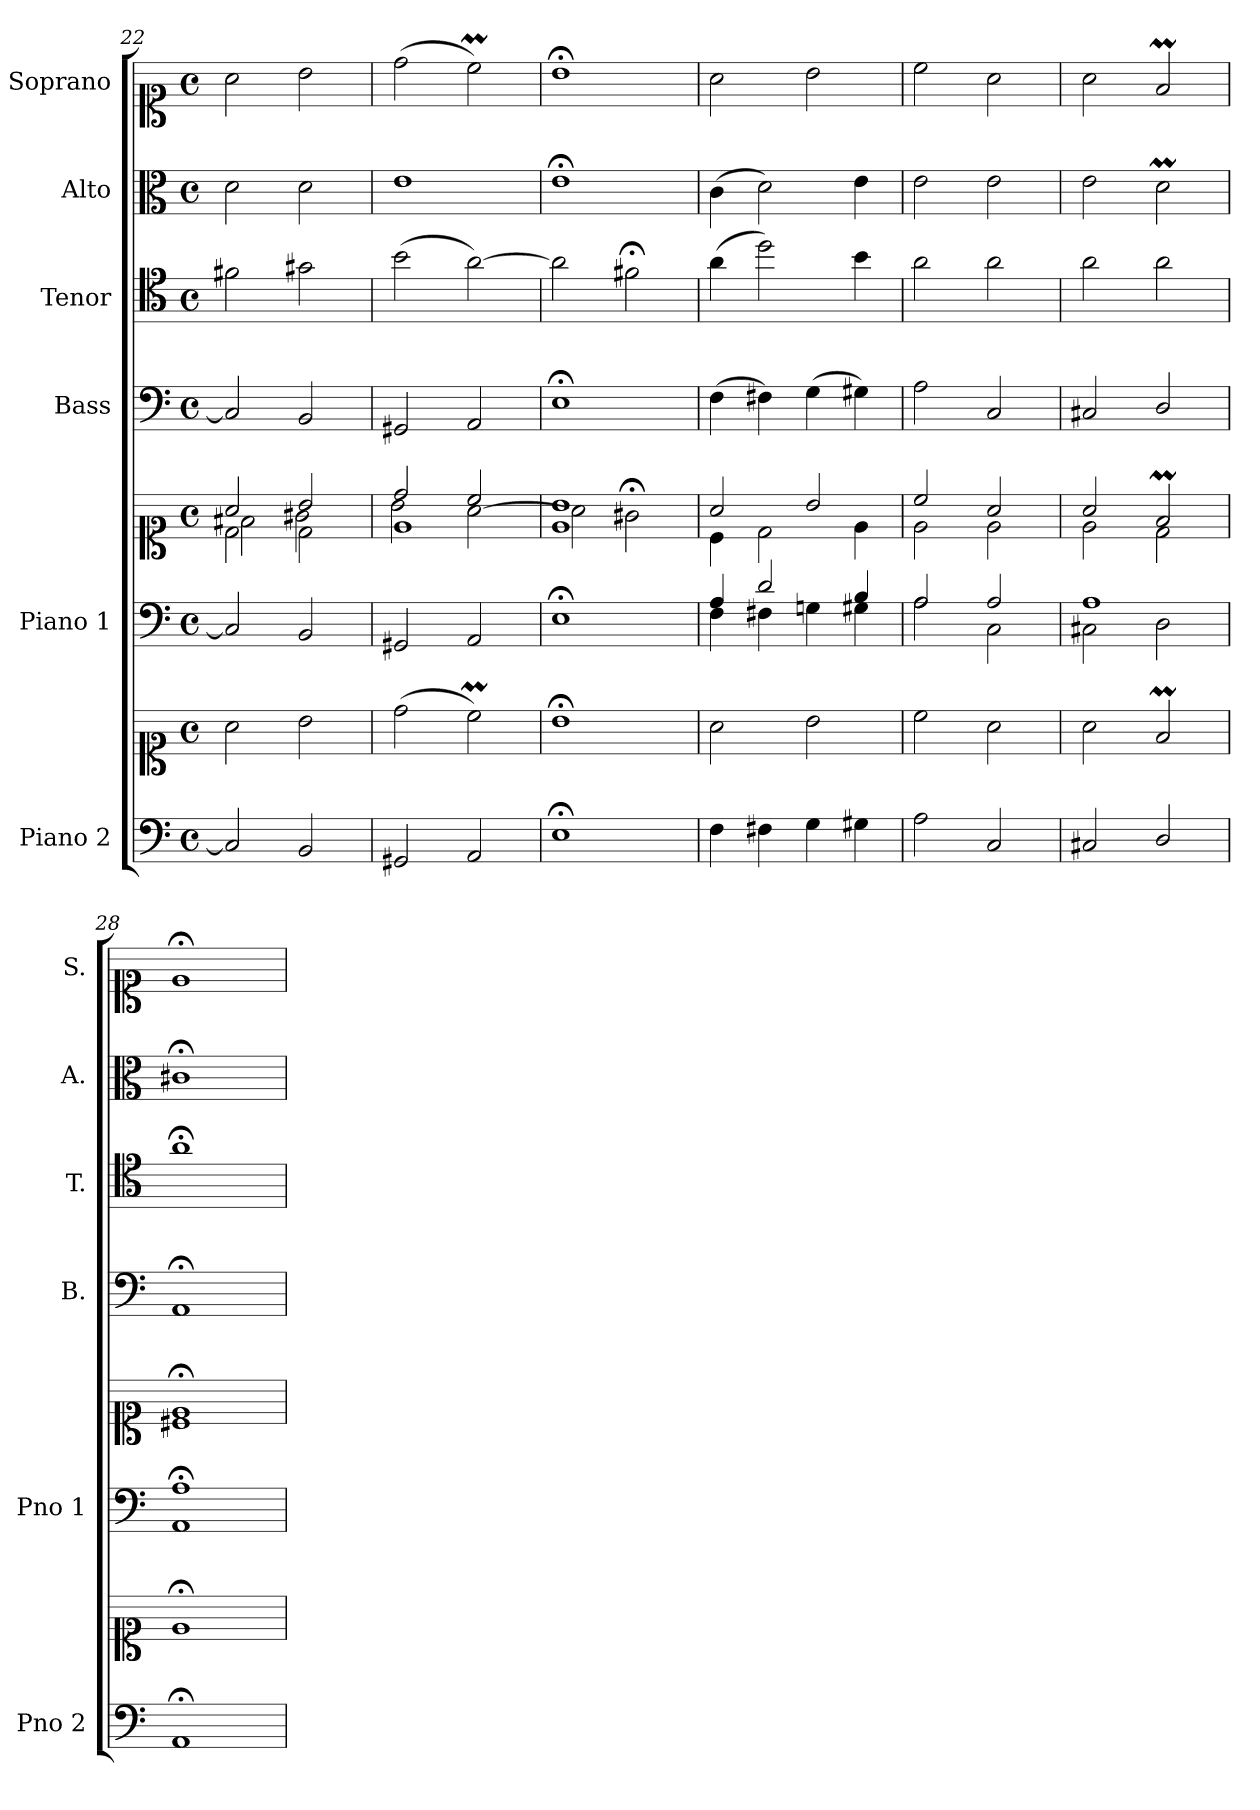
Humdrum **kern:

**kern	**kern	**kern	**kern	**kern	**kern	**kern	**kern
*part6	*part6	*part5	*part5	*part4	*part3	*part2	*part1
*staff8	*staff7	*staff6	*staff5	*staff4	*staff3	*staff2	*staff1
*I"Piano 2	*	*I"Piano 1	*	*I"Bass	*I"Tenor	*I"Alto	*I"Soprano
*I'Pno 2	*	*I'Pno 1	*	*I'B.	*I'T.	*I'A.	*I'S.
*clefF4	*clefC1	*clefF4	*clefC1	*clefF4	*clefC4	*clefC3	*clefC1
*	*	*	*	*	*ITrd7c12	*	*
*k[]	*k[]	*k[]	*k[]	*k[]	*k[]	*k[]	*k[]
*M4/4	*M4/4	*M4/4	*M4/4	*M4/4	*M4/4	*M4/4	*M4/4
*met(c)	*met(c)	*met(c)	*met(c)	*met(c)	*met(c)	*met(c)	*met(c)
=22	=22	=22	=22	=22	=22	=22	=22
*	*	*	*^	*	*	*	*
*	*	*	*	*^	*	*	*	*
2C/]	2a\	2C/]	2a/	2d\	2f#X\	2C/]	2F#X\	2d\	2a\
2BB/	2b\	2BB/	2b/	2d\	2g#X\	2BB/	2G#X\	2d\	2b\
=23	=23	=23	=23	=23	=23	=23	=23	=23	=23
2GG#X/	(2dd\	2GG#X/	2dd/	1e\	2b\	2GG#X/	(2B\	1e\	(2dd\
2AA/	2ccM\)	2AA/	2cc/	.	[<2a\	2AA/	[2A\)	.	2ccM\)
=24	=24	=24	=24	=24	=24	=24	=24	=24	=24
1E;\	1b;<\	1E;\	1b/	1e\	2a\]	1E;<\	2A\]	1e;<\	1b;<\
.	.	.	.	.	2g#X;<\	.	2F#X;<\	.	.
*	*	*	*	*v	*v	*	*	*	*
=25	=25	=25	=25	=25	=25	=25	=25	=25
*	*	*^	*	*	*	*	*	*
4F\	2a\	4A/	4F\	2a/	4c\	(4F\	(4A\	(4c\	2a\
4F#X\	.	2d/	4F#X\	.	2d\	4F#X\)	2d\)	2d\)	.
4G\	2b\	.	4Gn\	2b/	.	(4G\	.	.	2b\
4G#X\	.	4B/	4G#X\	.	4e\	4G#X\)	4B\	4e\	.
=26	=26	=26	=26	=26	=26	=26	=26	=26	=26
2A\	2cc\	2A/	2A\	2cc/	2e\	2A\	2A\	2e\	2cc\
2C/	2a\	2A/	2C\	2a/	2e\	2C/	2A\	2e\	2a\
=27	=27	=27	=27	=27	=27	=27	=27	=27	=27
2C#X/	2a\	1A/	2C#X\	2a/	2e\	2C#X/	2A\	2e\	2a\
2D/	2fM/	.	2D\	2fM/	2d\	2D/	2A\	2dM\	2fM/
=28	=28	=28	=28	=28	=28	=28	=28	=28	=28
1AA;/	1e;</	1A;/	1AA\	1e;</	1c#X\	1AA;</	1A;<\	1c#X;<\	1e;</
*	*	*v	*v	*	*	*	*	*	*
*	*	*	*v	*v	*	*	*	*
=	=	=	=	=	=	=	=
*-	*-	*-	*-	*-	*-	*-	*-
